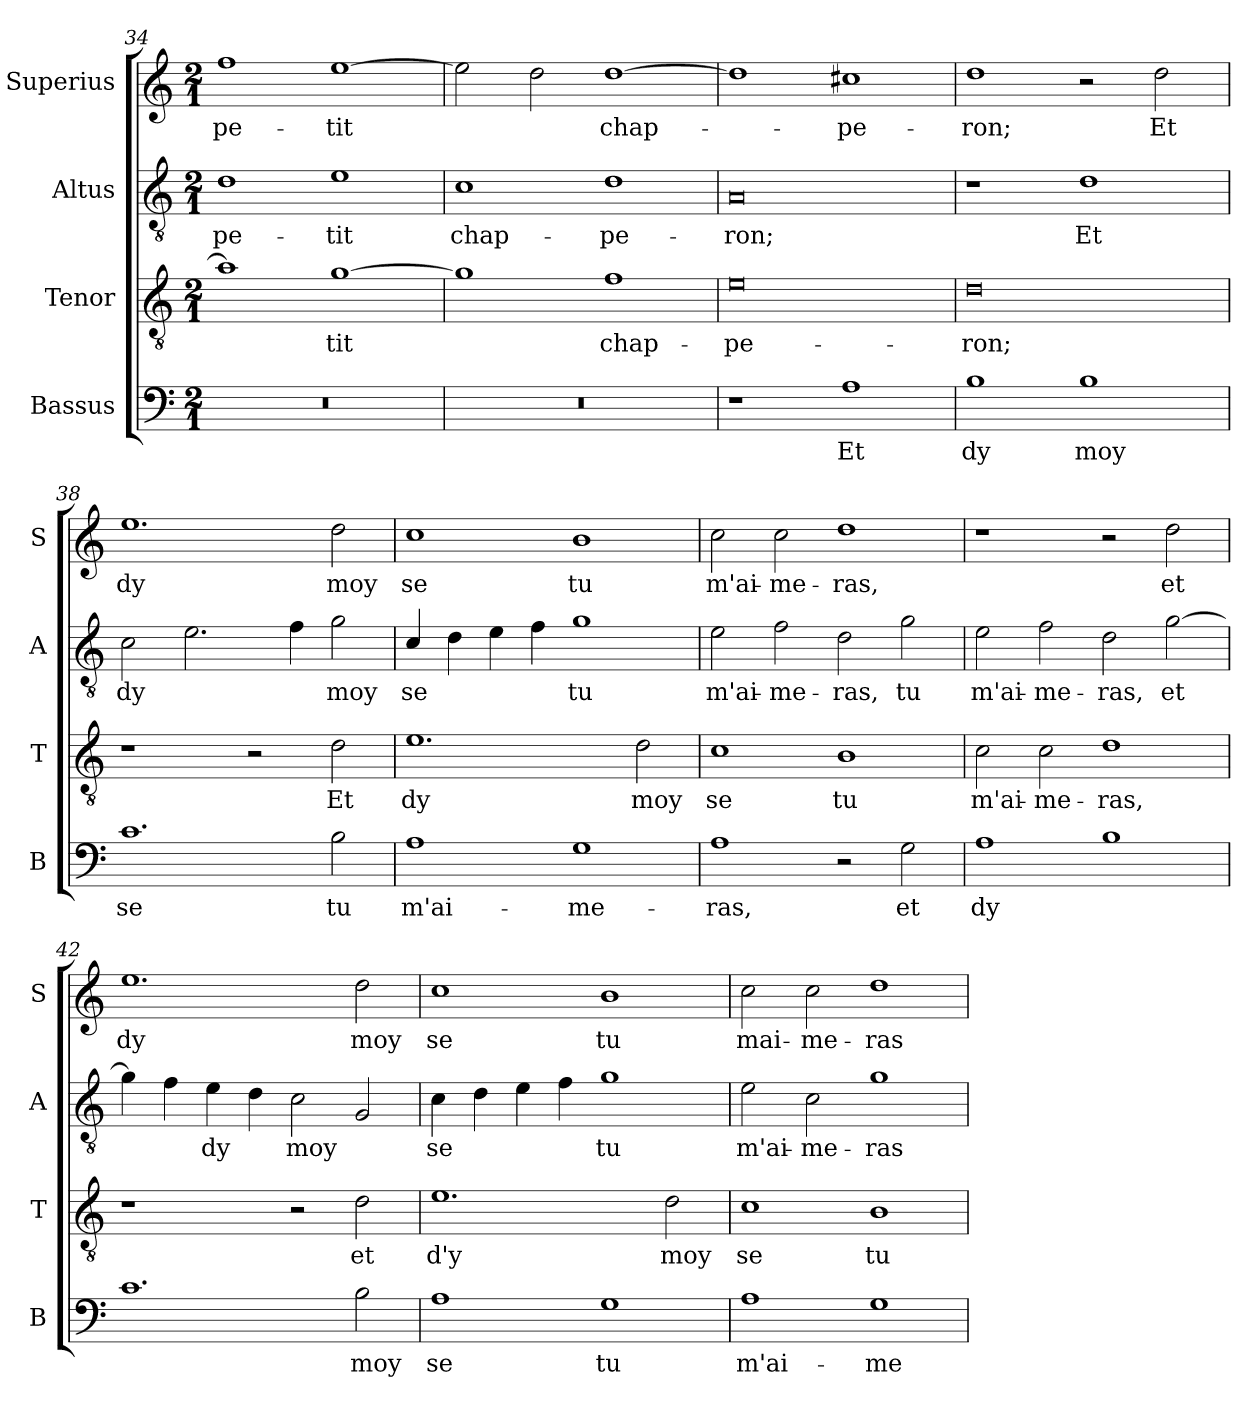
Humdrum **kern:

**kern	**text	**kern	**text	**kern	**text	**kern	**text
*part4	*part4	*part3	*part3	*part2	*part2	*part1	*part1
*staff4	*staff4	*staff3	*staff3	*staff2	*staff2	*staff1	*staff1
*I"Bassus	*	*I"Tenor	*	*I"Altus	*	*I"Superius	*
*I'B	*	*I'T	*	*I'A	*	*I'S	*
*clefF4	*	*clefGv2	*	*clefGv2	*	*clefG2	*
*k[]	*	*k[]	*	*k[]	*	*k[]	*
*M2/1	*	*M2/1	*	*M2/1	*	*M2/1	*
=34	=34	=34	=34	=34	=34	=34	=34
0r	.	1a]	.	1d	pe-	1ff	pe-
.	.	[1g	-tit	1e	-tit	[1ee	-tit
=35	=35	=35	=35	=35	=35	=35	=35
0r	.	1g]	.	1c	chap-	2ee\]	.
.	.	.	.	.	.	2dd\	.
.	.	1f	chap-	1d	-pe-	[1dd	chap-
=36	=36	=36	=36	=36	=36	=36	=36
1r	.	0e	-pe-	0A	-ron;	1dd]	.
1A	Et	.	.	.	.	1cc#X	-pe-
=37	=37	=37	=37	=37	=37	=37	=37
1B	dy	0d	-ron;	1r	.	1dd	-ron;
1B	moy	.	.	1d	Et	2r	.
.	.	.	.	.	.	2dd\	Et
=38	=38	=38	=38	=38	=38	=38	=38
1.c	se	1r	.	2c\	dy	1.ee	dy
.	.	.	.	2.e\	.	.	.
.	.	2r	.	.	.	.	.
.	.	.	.	4f\	.	.	.
2B\	tu	2d\	Et	2g\	moy	2dd\	moy
=39	=39	=39	=39	=39	=39	=39	=39
1A	m'ai-	1.e	dy	4c/	se	1cc	se
.	.	.	.	4d\	.	.	.
.	.	.	.	4e\	.	.	.
.	.	.	.	4f\	.	.	.
1G	-me-	.	.	1g	tu	1b	tu
.	.	2d\	moy	.	.	.	.
=40	=40	=40	=40	=40	=40	=40	=40
1A	-ras,	1c	se	2e\	m'ai-	2cc\	m'ai-
.	.	.	.	2f\	-me-	2cc\	-me-
2r	.	1B	tu	2d\	-ras,	1dd	-ras,
2G\	et	.	.	2g\	tu	.	.
=41	=41	=41	=41	=41	=41	=41	=41
1A	dy	2c\	m'ai-	2e\	m'ai-	1r	.
.	.	2c\	-me-	2f\	-me-	.	.
1B	.	1d	-ras,	2d\	-ras,	2r	.
.	.	.	.	[2g\	et	2dd\	et
=42	=42	=42	=42	=42	=42	=42	=42
1.c	.	1r	.	4g\]	.	1.ee	dy
.	.	.	.	4f\	.	.	.
.	.	.	.	4e\	dy	.	.
.	.	.	.	4d\	.	.	.
.	.	2r	.	2c\	moy	.	.
2B\	moy	2d\	et	2G/	.	2dd\	moy
=43	=43	=43	=43	=43	=43	=43	=43
1A	se	1.e	d'y	4c\	se	1cc	se
.	.	.	.	4d\	.	.	.
.	.	.	.	4e\	.	.	.
.	.	.	.	4f\	.	.	.
1G	tu	.	.	1g	tu	1b	tu
.	.	2d\	moy	.	.	.	.
=44	=44	=44	=44	=44	=44	=44	=44
1A	m'ai-	1c	se	2e\	m'ai-	2cc\	-mai-
.	.	.	.	2c\	-me-	2cc\	-me-
1G	-me-	1B	tu	1g	-ras	1dd	-ras
=	=	=	=	=	=	=	=
*-	*-	*-	*-	*-	*-	*-	*-
